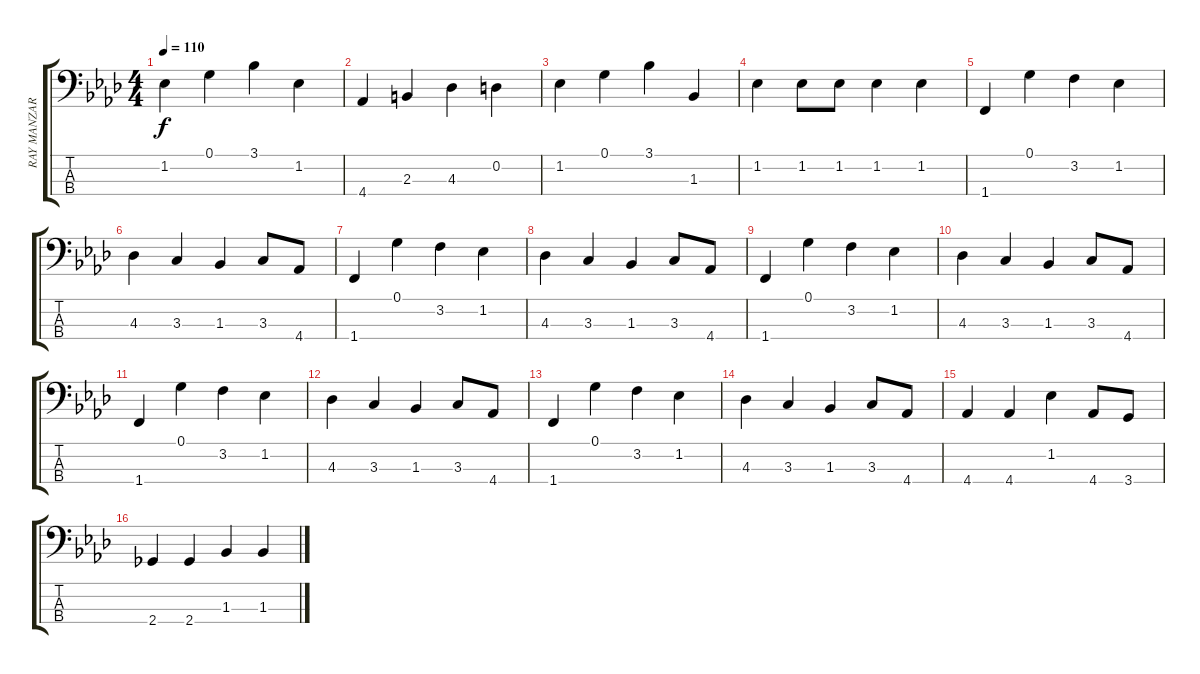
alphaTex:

\track ("RAY MANZAREK" "RAY MANZAR") {instrument electricbassfinger}
\staff {score tabs}
\tuning (G2 D2 A1 E1) {hide}
\ts (4 4)
\tempo 110
\clef f4
\ks ab
1.2.4{dy f} 0.1.4 3.1.4 1.2.4 |
4.4.4 2.3.4 4.3.4 0.2.4 |
1.2.4 0.1.4 3.1.4 1.3.4 |
1.2.4 1.2.8 1.2.8 1.2.4 1.2.4 |
1.4.4 0.1.4 3.2.4 1.2.4 |
4.3.4 3.3.4 1.3.4 3.3.8 4.4.8 |
1.4.4 0.1.4 3.2.4 1.2.4 |
4.3.4 3.3.4 1.3.4 3.3.8 4.4.8 |
1.4.4 0.1.4 3.2.4 1.2.4 |
4.3.4 3.3.4 1.3.4 3.3.8 4.4.8 |
1.4.4 0.1.4 3.2.4 1.2.4 |
4.3.4 3.3.4 1.3.4 3.3.8 4.4.8 |
1.4.4 0.1.4 3.2.4 1.2.4 |
4.3.4 3.3.4 1.3.4 3.3.8 4.4.8 |
4.4.4 4.4.4 1.2.4 4.4.8 3.4.8 |
2.4.4 2.4.4 1.3.4 1.3.4
